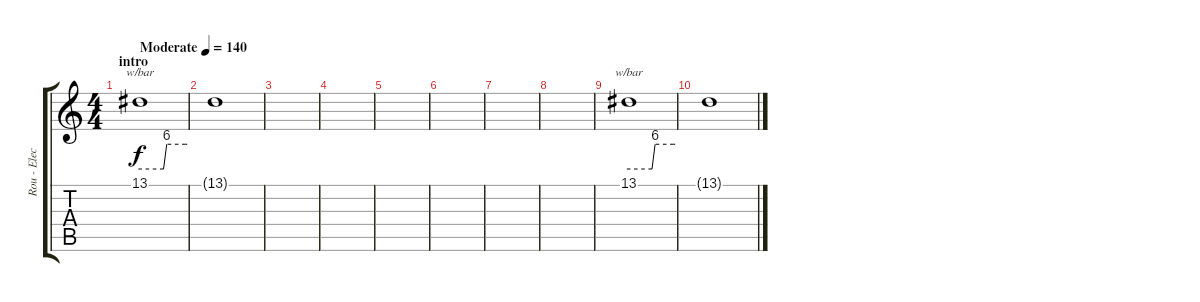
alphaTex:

\track ("Rou - Electronics 2" "Rou - Elec") {instrument pad5bowed}
\staff {score tabs}
\tuning (D4 A3 F3 C3 G2 C2) {hide}
\ts (4 4)
\section ("" "intro")
\tempo (140 "Moderate")
\clef g2
\ks c
13.1.1{tbe (custom default 0 0 30 0 34 24 58 24 60 24) dy f instrument pad5bowed} |
13.1{t}.1 |
|
|
|
|
|
|
13.1.1{tbe (custom default 0 0 30 0 34 24 58 24 60 24)} |
13.1{t}.1
